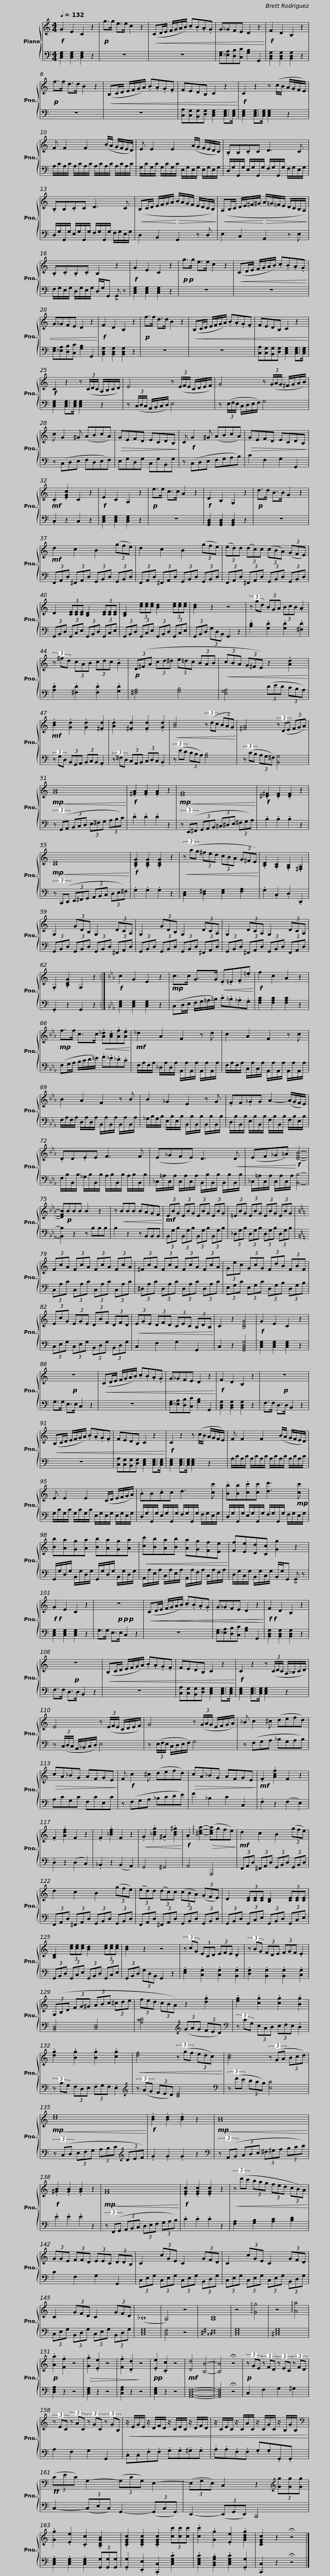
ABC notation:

X:1
%%score { 1 | 2 }
L:1/8
Q:1/4=132
M:4/4
I:linebreak $
K:C
V:1 treble
V:2 bass
V:1
!f! G2 E2 C2 z2 |!p! g>g e>e c2 z2 |!<(! (CD/E/ F/G/A/B/) .c.B.A.G | G_GFE D2 z2!<)! |!f! F2 D2 B,2 z2 | %5
!p! f>f d>d B2 z2 |$!<(! (B,C/D/ E/F/G/A/) .B.A.G.F | FEDB, C2 z2!<)! |!f! C2 z2 z (c/B/ A/G/F/E/) | F F2 F2 (B/A/ G/F/E/D/) |$ %10
 E E2 E2 (A/G/ F/E/D/C/) | .B,B,.CC D3 C | .B,B,.CC D3 C |$!<(! (B,C/D/ E/F/G/A/!<)!!>(! B/A/G/F/ E/D/C/B,/)!>)! |!<(! (A,B,/C/ D/E/^F/^G/!<)!!>(! A/=G/=F/E/ D/C/B,/A,/)!>)! | %15
 .B,.C.B,.C B,2 z2 |$!f! G2 E2 C2 z2 |!p!!p! g>g e>e c2 z2 |!<(! (CD/E/ F/G/A/B/) .c.B.A.G | G_GFE D2 z2!<)! | %20
!f! F2 D2 B,2 z2 |!p! f>f d>d B2 z2 |$!<(! (B,C/D/ E/F/G/A/) .B.A.G.F | FEDB, C2 z2!<)! |!f! C2 z2 z (3(C/D/C/ A,/B,/C/D/) | %25
 E4 z (3(E/F/E/ C/D/E/F/) |$ G4 z (3(G/A/G/ ^F/G/A/B/) | c G2 ^G (ABcA) |!>(! GEFD ECDB,!>)! | C!f! G2 ^G (ABcA) |$ %30
!>(! GEFD ECDB,!>)! |!mf! .C2 .[EGc]2 C2 z2 |!f! E2 C2 A,2 z2 |!p! e>e c>c A2 z2 |!f! D2 B,2 G,2 z2 | %35
!p! d>d B>B G2 z2 |$!mf! d2 c2 B2 (3(gfe) | d2 c2 B2 (3(gfe) | (3(ed)d (3(dc)c (3(cBA) (3(GFE) |$ D2 (3[CE][CE][CE] [B,D]2 (3[CE][CE][CE] | %40
 [B,D]2 (3[ce][ce][ce] [Bd]2 (3[ce][ce][ce] | [Bd]2 z2 z4 | (3z gd (3BGA (3BcB .A2 |$ (3z ^fd (3cAB (3cdc .B2 |!p! (3(D^FA (3cd^d (3e=dc (3BAB | %45
!<(! (3cBA (3G^FE) z2 .[Ad]2!<)! |$!mf! .[Bd]2 .[Gd]2 .[Gd]2 .[^Fd]2 | .[Ad]2 .[^Fd]2 .[Fd]2 .[Gd]2 |!<(! [Ac]4 (3z (dc (3BAG)!<)! | [^FA]4 (3z (DE (3FGA) |$ %50
!mp!!<(! [GB]8!<)! |!f! .[^FA]2 .[FA]2 .[FA]2 z2 |!mp!!<(! [EG]8!<)! |!f! .[^D^F]2 .[DF]2 .[DF]2 z2 |$!mp!!<(! [CE]8!<)! | %55
!f! .[B,DG]2 .[B,DG]2 .[B,DG]2 z2 |!<(! (3z (ag (3^fed (3cBA (3G^FE)!<)! | .[B,D]2 .[A,C]2 .[G,B,]2 .[^F,A,]2 |$ G,2 (3GDB, G,2 (3DCA, | G,2 (3GDB, G,2 (3DCA, | %60
 G,2 (3DCA, G,2 (3DCA, |$ .G,2 .[B,DG]2 G,2 z2 :|[K:Eb]!f! c2 G2 E2 z2 |!mp! c>c G>G!<(! .E.=E.F.=e!<)! |!f! f2 c2 A2 z2 | %65
!mp! f>f c>c!<(! .[A_d].[Ac].[Af].[Ae]!<)! |$!mf! _d2 A2 F2 z d | c2 A2 F2 z c | B2 A2 F2 z B |$ B2 _G2 E2 z G | %70
 .FF._GG A2- (A/G/F/E/) | .DD.EE F3 F |$ (E_GFE) D3!<(! D | (EF_G=A)!<)!!f! [DFB]4- | [DFB]!p!BBB B2 z2 | %75
 z!<(! BBB BAGF!<)! |$!mf! (3EBG (3EBG (3EBG (3EBG | (3=EBG (3EBG (3EBG (3EBG |[K:C] (3FcA (3FcA (3FcA (3FcA |$[K:C] (3^FcA (3FcA (3FcA (3FcA | %80
 (3Gec (3GcG (3FdB (3FBF | (3EcG (3EGE (3DBF (3DFD |!<(! (3EGE (3DFD (3CEC (3B,DB,!<)! |$ C2 z2 [B,DG]4 |[K:C]!f! G2 E2 C2 z2 | %85
!p! z8 |!<(! (CD/E/ F/G/A/B/) .c.B.A.G | G_GFE D2 z2!<)! |!f! F2 D2 B,2 z2 |!p! z8 |$ %90
!<(! (B,C/D/ E/F/G/A/) .B.A.G.F | FEDB, C2 z2!<)! |!f! C2 z2 z (c/B/ A/G/F/E/) | F F2 F2 (B/A/ G/F/E/D/) |$ E E2 E2 (C/D/ E/F/G/A/) | %95
 .BB.cc d3 [cc'] | .[Bb][Bb].[cc'][cc'] [dd']3!mp! [cc'] |$ [Bb][Aa][Gg][Aa] [Bb][Aa][Gg][Aa] |!<(! [cc'][Bb][Aa][Bb] [Aa][Gg][Ff][Ee]!<)! | [Ff][Ee][Dd][Cc] [Gg]2 z2 | %100
!f!!f! G2 E2 C2 z2 |$!p!!p!!p! z8 |!<(!!<(! (CD/E/ F/G/A/B/) .c.B.A.G | G_GFE D2 z2!<)!!<)! |!f!!f! F2 D2 B,2 z2 | %105
!p! z8 |$!<(! (B,C/D/ E/F/G/A/) .B.A.G.F | FEDB, C2 z2!<)! |!f! C2 z2 z (3(C/D/C/ A,/_B,/C/D/) |$ E4 z (3(E/F/E/ C/D/E/F/) | %110
 G4 z (3(G/A/G/ E/F/G/A/) | _B c2 ^c (defd) |$!>(! cA_BG AFGE!>)! | F!f! c2 ^c (defd) |!>(! cA_BG AFGE!>)! | %115
!mf! .F2 .[Acf]2 F2 z2 | .F2 .[Adf]2 F2 z2 | .F2 .[_Bdf]2 F2 z2 |$!<(! .G2 .[_Bdg]2 .^G2 .[Bd^g]2!<)! |!f! .A2 !arpeggio![^cea]2-!>(! ([cea]gfe)!>)! | %120
!mf! d2 c2 B2 (3(gfe) | d2 c2 B2 (3(gfe) |$ (3(ed)d (3(dc)c (3(cBA) (3(GFE) | D2 (3[CE][CE][CE] [B,D]2 (3[CE][CE][CE] | [B,D]2 (3[ce][ce][ce] [Bd]2 (3[ce][ce][ce] | %125
 [Bd]2 z2 z4 |$ (3z cG (3ECD (3EFE .D2 | (3z BG (3FDE (3FGF .E2 | (3(G,B,D (3FG^G (3ABc (3^cde | (3fed (3cBA) z2 .[dg]2 |$ %130
 .[eg]2 .[cg]2 .[cg]2 .[Bg]2 | .[dg]2 .[Bg]2 .[Bg]2 .[cg]2 |!<(! [df]4 (3z (gf (3edc)!<)! | [Bd]4 (3z (GA (3Bcd) |$!mp!!<(! [ce]8!<)! | %135
!f! .[Bd]2 .[Bd]2 .[Bd]2 z2 |!mp!!<(! [Ac]8!<)! |!f! .[^GB]2 .[GB]2 .[GB]2 z2 |$!mp!!<(! [FA]8!<)! |!f! .[EGc]2 .[EGc]2 .[EGc]2 z2 | %140
!<(! (3z (d'c' (3bag (3fed (3cBA)!<)! | (3GGE (3FFD (3EEC (3DDB, |$ C2 (3cGE C2 (3GFD | C2 (3cGE C2 (3GFD | C2 (3GFD C2 (3GFD | %145
 (_B,8 | A,4) z4 | [A,C]8 |$ z4 !arpeggio![Gg]4 | z4 !arpeggio![Aa]4 | %150
!p! .[Aa]2 .[Ff]2 z4 |!>(! .[Gg]2 .[Ee]2 z4 | .[Ff]2 .[Dd]2!>)! z4 |!pp! .[Ee]2 .[Cc]2 z4 |!mf! [Dd]4 [B,B]4- | %155
 [B,B]4 !fermata!z4 |!p! (3z GE (3z FD (3z EC (3z FD |$ (3z EC (3z AC (3z GC (3z GB, |!<(! z/ E/G/E/ z/ D/F/D/ z/ C/E/C/ z/ D/F/D/ | z/ C/E/C/ z/ C/A/C/ z/ C/G/C/ z/ B,/G/B,/!<)! |$ %160
[K:bass]!ff! (3(CEC) G,2- (3(G,CG,) E,2- | (3(E,G,E,) C,2 z2[K:treble] (3[Gg][Gg][Gg] | .[Gg]2 .[Ee]2 .[Cc]2 .[B,DGB]2 | .[CEGc]2 .[CEGc]2 .[CEGc]2 (3[cc'][cc'][cc'] | .[cc']2 .[Gg]2 .[Ee]2 .[GBdg]2 |$ %165
 [CEGc]2 z2 !fermata!z4 |] %166
V:2
 [C,E,G,]2 [C,E,G,]2 [C,E,G,]2 z2 | z8 | z8 | [E,G,][_E,A,][D,B,][C,C] [G,B,]2 G,,2 | [B,,D,G,]2 [B,,D,G,]2 [B,,D,G,]2 z2 | %5
 z8 |$ z8 | [C,A,][C,G,][B,,G,][D,G,] [C,E,G,]2 [C,E,G,]>[C,E,G,] | [C,E,G,]2 [C,E,G,]>[C,E,G,] [C,E,G,]2 z2 | A,/C/A,/C/ A,/C/A,/C/ A,/C/A,/C/ A,/C/A,/C/ |$ %10
 G,/C/G,/C/ G,/C/G,/C/ E,/G,/E,/G,/ E,/G,/E,/G,/ | D,/G,/G,,/G,/ E,/G,/G,,/G,/ F,/G,/G,,/G,/ F,/G,/E,/G,/ | D,/G,/G,,/G,/ E,/G,/G,,/G,/ F,/G,/G,,/G,/ F,/G,/E,/G,/ |$ D,2 B,,2 G,,2 z D, | E,2 C,2 A,,2 z E, | %15
 F,/G,/E,/G,/ D,/G,/E,/G,/ D,/G,/G,, !>!G,, z |$ [C,E,G,]2 [C,E,G,]2 [C,E,G,]2 z2 | z8 | z8 | [E,G,][_E,A,][D,B,][C,C] [G,B,]2 G,,2 | %20
 [B,,D,G,]2 [B,,D,G,]2 [B,,D,G,]2 z2 | z8 |$ z8 | [C,A,][C,G,][B,,G,][D,G,] [C,E,G,]2 [C,E,G,]>[C,E,G,] | [C,E,G,]2 [C,E,G,]>[C,E,G,] [C,E,G,]2 z2 | %25
 z (3(C,/D,/C,/ A,,/B,,/C,/D,/) E,4 |$ z (3(E,/F,/E,/ C,/D,/E,/F,/) G,4 | z (C,D,E, F,D,E,F,) | E,G,D,G, C,G,B,,G, | z (C,D,E, F,G,A,B,) |$ %30
 C2 F,2 G,2 G,,2 | .C,2 z2 C,2 z2 | [C,E,G,]2 [C,E,G,]2 [C,E,G,]2 z2 | z8 | [G,,B,,D,]2 [G,,B,,D,]2 [G,,B,,D,]2 z2 | %35
 z8 |$ (3F,,A,,D, (3^F,,A,,D, (3G,,B,,D, (3G,,B,,D, | (3F,,A,,D, (3^F,,A,,D, (3G,,B,,D, (3G,,B,,D, | (3F,,A,,D, (3^F,,A,,D, (3G,,B,,D, (3G,,B,,D, |$ (3G,,B,,D, (3G,,C,E, (3G,,B,,D, (3G,,C,E, | %40
 (3G,,B,,D, (3G,,C,E, (3G,,B,,D, (3G,,C,E, | (3G,,B,,D, (3G,D,B,, G,,2 z2 | .[B,D]2 .[G,D]2 .[G,D]2 .[^F,D]2 |$ .[A,D]2 .[^F,D]2 .[F,D]2 .[G,D]2 | [^F,A,]4 [G,B,]4 | %45
 [E,G,A,]4 (3(DED (3CB,A,) |$ (3z G,D, (3B,,G,,A,, (3B,,C,B,, .A,,2 | (3z ^F,D, (3C,A,,B,, (3C,D,C, .B,,2 | (3z (ED (3CB,A,) [G,B,]4 | (3z (CB, (3A,G,^F,) [B,,G,]4 |$ %50
 (3z (G,,A,, (3B,,C,D, (3E,^F,G, (3A,B,C) | .D2 .D2 .D2 z2 | (3z (E,,^F,, (3G,,A,,B,, (3^C,^D,E, (3^F,G,A,) | .B,2 .B,2 .B,2 z2 |$ (3z (C,,D,, (3E,,^F,,G,, (3A,,B,,C, (3D,E,^F,) | %55
 .G,2 .G,2 .G,2 z2 | [C,E,]2 [D,^F,]2 [E,G,]2 [F,A,]2 | .G,2 .C,2 .D,2 .D,,2 |$ (3G,,B,,D, (3G,,B,,D, (3G,,B,,D, (3^F,,A,,D, | (3G,,B,,D, (3G,,B,,D, (3G,,B,,D, (3^F,,A,,D, | %60
 (3G,,B,,D, (3^F,,A,,D, (3G,,B,,D, (3F,,A,,D, |$ .G,,2 z2 G,,2 z2 :|[K:Eb] [C,E,G,]2 [C,E,G,]2 [C,E,G,]2 z2 | (C,D,/E,/ F,/G,/=A,/=B,/) .C._B,._A,.G, | [F,A,C]2 [F,A,C]2 [F,A,C]2 z2 | %65
 (F,G,/A,/ B,/C/D/=E/) .F._E._D.C |$ F,/A,/F,/A,/ _D,/A,/D,/A,/ A,,/A,/A,,/A,/ A,,/A,/A,,/A,/ | F,/A,/F,/A,/ C,/A,/C,/A,/ A,,/A,/A,,/A,/ A,,/A,/A,,/A,/ | F,/A,/F,/A,/ D,/A,/D,/A,/ B,,/A,/B,,/A,/ B,,/A,/B,,/A,/ |$ _G,/B,/G,/B,/ E,/B,/E,/B,/ B,,/B,/B,,/B,/ B,,/B,/B,,/B,/ | %70
 D,/B,/B,,/B,/ E,/B,/B,,/B,/ F,/B,/B,,/B,/ F,/B,/E,/B,/ | F,/B,/B,,/B,/ _G,/B,/B,,/B,/ A,/B,/B,,/B,/ A,/B,/B,,/B,/ |$ _C,/=A,/C,/A,/ C,/A,/C,/A,/ B,,/B,/B,,/B,/ B,,/B,/B,,/B,/ | _C,/=A,/C,/A,/ C,/A,/C,/A,/ [B,,B,]4- | [B,,B,]2 z2 z B,B,B, | %75
 B,2 z2 z B,,B,,B,, |$ (3B,,G,B, (3B,,G,B, (3B,,G,B, (3B,,G,B, | (3_D,G,B, (3D,G,B, (3D,G,B, (3D,G,B, |[K:C] (3C,A,C (3C,A,C (3C,A,C (3C,A,C |$[K:C] (3^D,A,C (3D,A,C (3D,A,C (3D,A,C | %80
 (3E,G,C (3E,G,C (3D,G,B, (3D,G,B, | (3C,E,G, (3C,E,G, (3B,,D,G, (3B,,D,G, | C,2 F,2 G,2 G,,2 |$ C,2 z2 [G,,B,,D,G,]4 |[K:C] [C,E,G,]2 [C,E,G,]2 [C,E,G,]2 z2 | %85
 G,>G, E,>E, C,2 z2 | z8 | [E,G,][_E,A,][D,B,][C,C] [G,B,]2 G,,2 | [B,,D,G,]2 [B,,D,G,]2 [B,,D,G,]2 z2 | F,>F, D,>D, B,,2 z2 |$ %90
 z8 | [C,A,][C,G,][B,,G,][D,G,] [C,E,G,]2 [C,E,G,]>[C,E,G,] | [C,E,G,]2 [C,E,G,]>[C,E,G,] [C,E,G,]2 z2 | A,/C/A,/C/ A,/C/A,/C/ A,/C/A,/C/ A,/C/A,/C/ |$ G,/C/G,/C/ G,/C/G,/C/ E,/G,/E,/G,/ E,/G,/E,/G,/ | %95
 D,/G,/G,,/G,/ E,/G,/G,,/G,/ F,/G,/G,,/G,/ F,/G,/E,/G,/ | D,/G,/G,,/G,/ E,/G,/G,,/G,/ F,/G,/G,,/G,/ F,/G,/E,/G,/ |$ G,,/G,/D,/G,/ B,,/G,/D,/G,/ G,,/G,/D,/G,/ B,,/G,/D,/G,/ | A,,/A,/E,/A,/ C,/A,/E,/A,/ A,,/A,/F,/A,/ C,/A,/F,/A,/ | D,/G,/C,/G,/ B,,/G,/C,/G,/ B,,/G,/G,, !>!G,, z | %100
 [C,E,G,]2 [C,E,G,]2 [C,E,G,]2 z2 |$ G,>G, E,>E, C,2 z2 | z8 | [E,G,][_E,A,][D,B,][C,C] [G,B,]2 G,,2 | [B,,D,G,]2 [B,,D,G,]2 [B,,D,G,]2 z2 | %105
 F,>F, D,>D, B,,2 z2 |$ z8 | [C,A,][C,G,][B,,G,][D,G,] [C,E,G,]2 [C,E,G,]>[C,E,G,] | [C,E,G,]2 [C,E,G,]>[C,E,G,] [C,E,G,]2 z2 |$ z (3(C,/D,/C,/ A,,/_B,,/C,/D,/) E,4 | %110
 z (3(E,/F,/E,/ C,/D,/E,/F,/) G,4 | z (F,G,A, _B,G,A,B,) |$ A,CG,C F,CE,C | z (F,G,A, _B,CDE) | F2 _B,2 C2 C,2 | %115
 .F,2 z2 (F,2 E,2) | .D,2 z2 (D,2 C,2) | ._B,,2 z2 (B,,2 A,,2) |$ G,,4 ^G,,4 | A,,4 A,,,4 | %120
 (3F,,A,,D, (3^F,,A,,D, (3G,,B,,D, (3G,,B,,D, | (3F,,A,,D, (3^F,,A,,D, (3G,,B,,D, (3G,,B,,D, |$ (3F,,A,,D, (3^F,,A,,D, (3G,,B,,D, (3G,,B,,D, | (3G,,B,,D, (3G,,C,E, (3G,,B,,D, (3G,,C,E, | (3G,,B,,D, (3G,,C,E, (3G,,B,,D, (3G,,C,E, | %125
 (3G,,B,,D, (3G,D,B,, G,,2 z2 |$ .[E,G,]2 .[C,G,]2 .[C,G,]2 .[B,,G,]2 | .[D,G,]2 .[B,,G,]2 .[B,,G,]2 .[C,G,]2 | [B,,D,]4 [C,E,]4 | [A,CD]4[K:treble] (3(GAG (3FED) |$ %130
[K:bass] (3z CG, (3E,C,D, (3E,F,E, .D,2 | (3z B,G, (3F,D,E, (3F,G,F, .E,2 |[K:treble] (3z (AG (3FED) [CE]4 |[K:bass] (3z (FE (3DCB,) [E,C]4 |$ (3z (C,D, (3E,F,G, (3A,B,C[K:treble] (3DEF) | %135
 .G2 .G2 .G2 z2 |[K:bass] (3z (A,,B,, (3C,D,E, (3^F,^G,A, (3B,CD) | .E2 .E2 .E2 z2 |$ (3z (F,,G,, (3A,,B,,C, (3D,E,F, (3G,A,B,) | .C2 .C2 .C2 z2 | %140
 [F,A,]2 [G,B,]2 [A,C]2 [B,D]2 | C2 F,2 G,2 G,,2 |$ (3C,E,G, (3C,E,G, (3C,E,G, (3B,,D,G, | (3C,E,G, (3C,E,G, (3C,E,G, (3B,,D,G, | (3C,E,G, (3B,,D,G, (3C,E,G, (3B,,D,G, | %145
 [C,E,G,]8 | [C,F,]4 z4 | [C,^D,^F,]8 |$ [C,E,G,]8 | [^C,E,G,]8 | %150
 [D,F,A,]2 z2 z4 | [C,E,G,]2 z2 z4 | [C,F,A,]2 z2 z4 | [C,E,G,]2 z2 z4 | [G,,B,,D,F,]8- | %155
 [G,,B,,D,F,]4 !fermata!z4 | C,2 F,2 G,2 ^G,2 |$ A,2 F,2 G,2 G,,2 | .C,.C,.F,.F, .G,.G,.^G,.G, | .A,.A,.F,.F, .G,.G,.G,,.G,, |$ %160
 C,2- (3(C,E,C,) G,,2- (3(G,,C,G,,) | E,,2- (3(E,,G,,E,,) C,,4 | .[C,E,G,]2 .[C,E,G,]2 .[C,E,G,]2 (3[G,,G,][G,,G,][G,,G,] | .[G,,G,]2 .[E,,E,]2 .[C,,C,]2 .[C,E,G,C]2 | .[C,E,G,C]2 .[B,,D,G,B,]2 .[C,E,G,C]2 .[G,,G,]2 |$ %165
 [C,,C,]2 z2 !fermata!z4 |] %166
